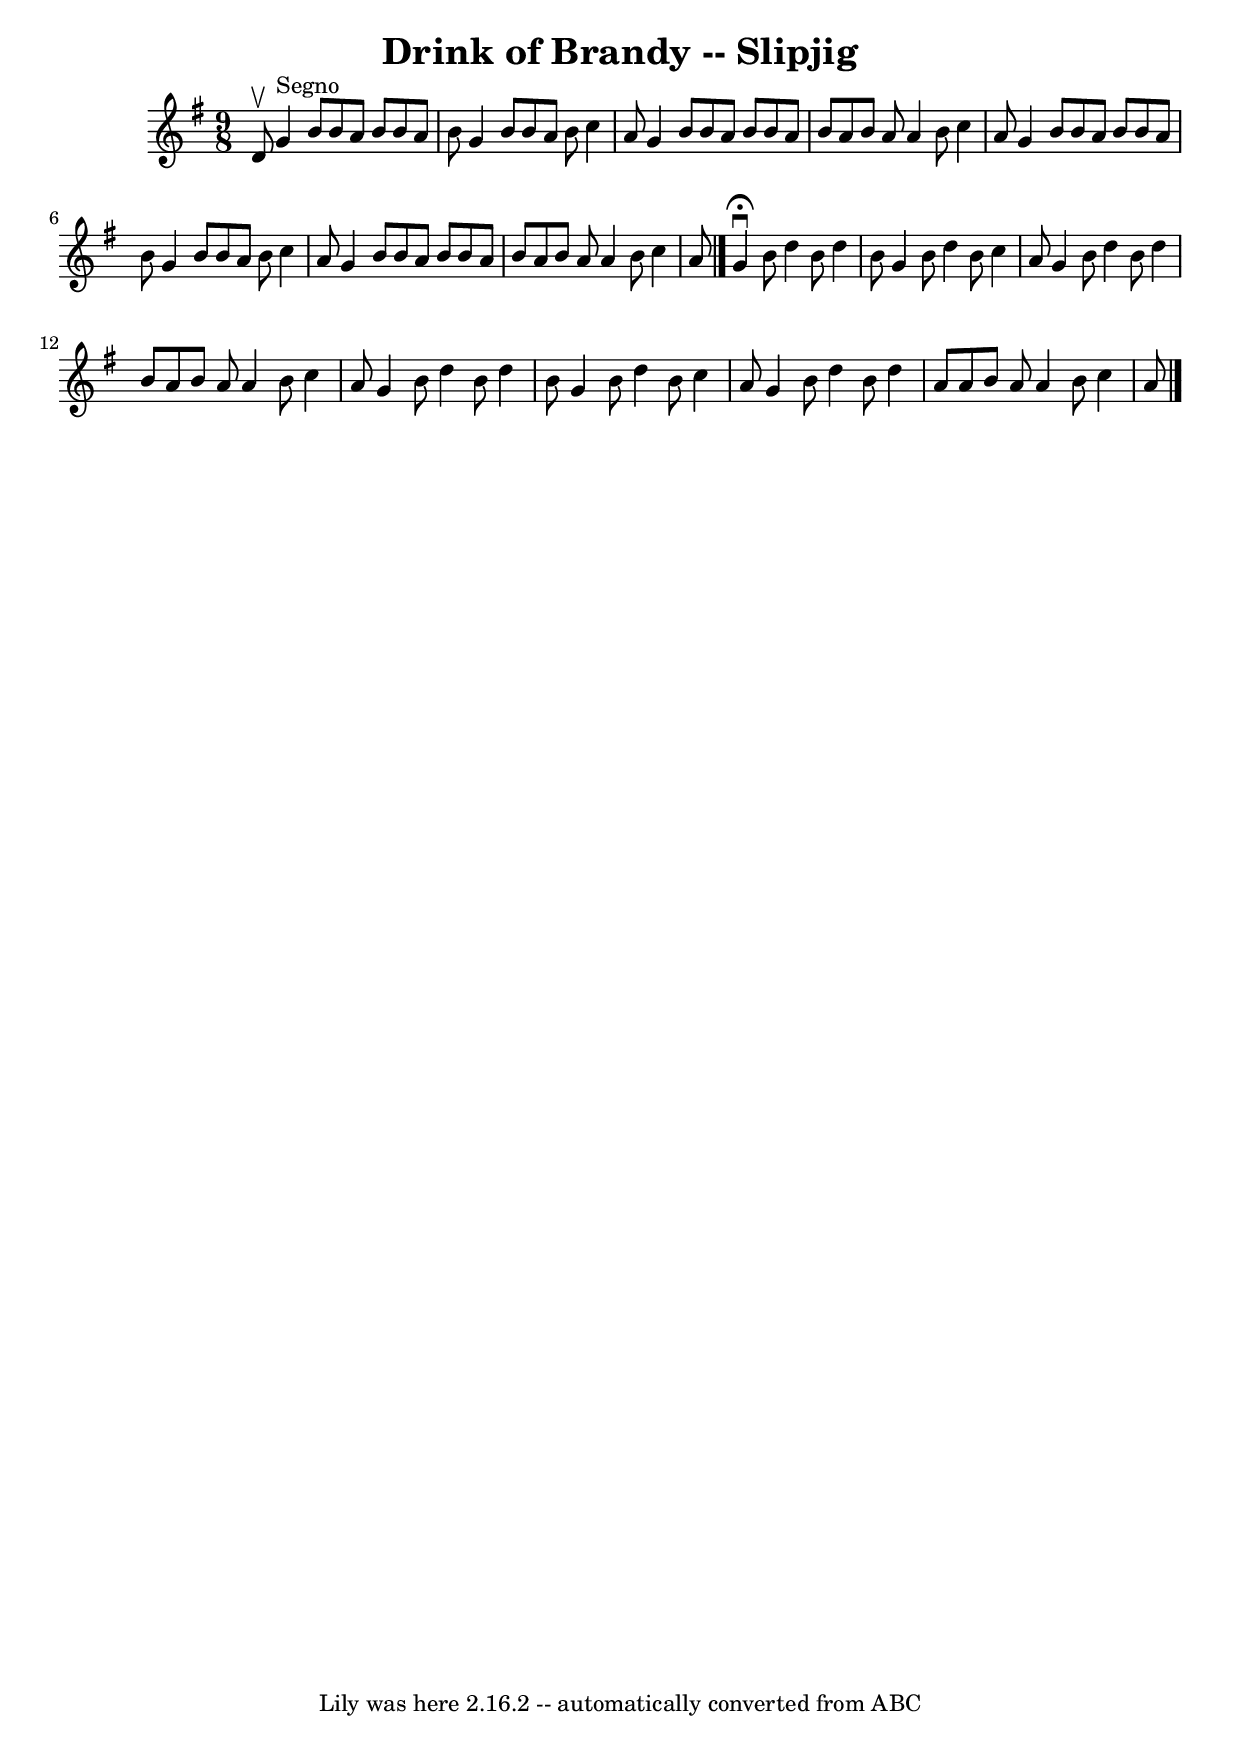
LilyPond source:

\version "2.16.2"
\include "Mammoth.ily"
\header {
  %% book = "Ryan's Mammoth Collection"
  crossRefNumber = "1"
  footnotes = "\\\\85 433"
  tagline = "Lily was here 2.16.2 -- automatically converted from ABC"
  title = "Drink of Brandy -- Slipjig"

}
voicedefault =  {


  \time 9/8 
  \key g \major d'8^\upbow   |
  g'4^"Segno" b'8 b'8  
  a'8 b'8 b'8 a'8 b'8    |
  g'4 b'8 b'8 a'8 b'8 
  c''4 a'8    |
  g'4 b'8 b'8 a'8 b'8 b'8 a'8    
  b'8    |
  a'8 b'8 a'8 a'4 b'8 c''4 a'8    |
  
  g'4 b'8 b'8 a'8 b'8 b'8 a'8 b'8    |
  g'4 b'8  
  b'8 a'8 b'8 c''4 a'8    |
  g'4 b'8 b'8 a'8    
  b'8 b'8 a'8 b'8    |
  a'8 b'8 a'8 a'4 b'8 c''4  
  a'8    \bar "|." g'4^\fermata^\downbow b'8 d''4 b'8 d''4    
  b'8    |
  g'4 b'8 d''4 b'8 c''4 a'8    |
  g'4    
  b'8 d''4 b'8 d''4 b'8    |
  a'8 b'8 a'8 a'4 b'8 
  c''4 a'8    |
  g'4 b'8 d''4 b'8 d''4 b'8    
  |
  g'4 b'8 d''4 b'8 c''4 a'8    |
  g'4 b'8    
  d''4 b'8 d''4 a'8    |
  a'8 b'8 a'8 a'4 b'8    
  c''4 a'8      \bar "|."   

}

\score{
  <<

    \context Staff="default"
    {
      \voicedefault 
      
    }

  >>
  \layout {
    
  }
  \midi {
  }

}
